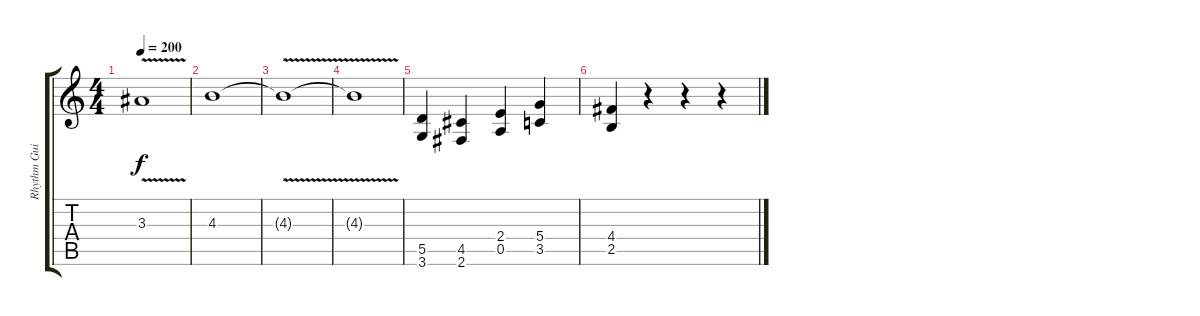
\track ("Rhythm Guitar 2 - Andy Carroll" "Rhythm Gui") {instrument distortionguitar}
\staff {score tabs}
\tuning (E4 B3 G3 D3 A2 E2) {hide}
\ts (4 4)
\tempo 200
\clef g2
\ks c
3.3{v}.1{dy f} |
4.3.1 |
4.3{v t}.1 |
4.3{t}.1 |
(5.5 3.6).4 (4.5 2.6).4 (2.4 0.5).4 (5.4 3.5).4 |
(4.4 2.5).4 r.4 r.4 r.4
